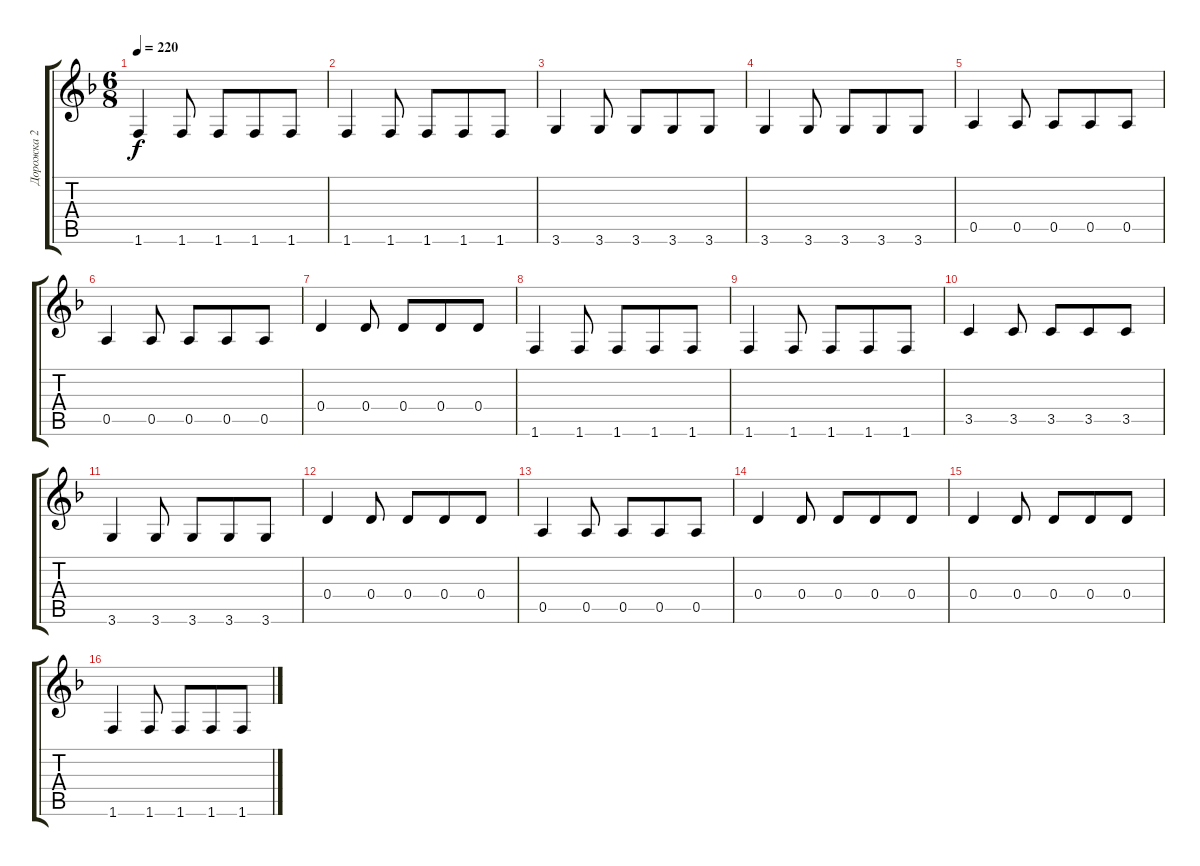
\track ("Дорожка 2" "Дорожка 2") {instrument electricbassfinger}
\staff {score tabs}
\tuning (E4 B3 G3 D3 A2 E2) {hide}
\ts (6 8)
\tempo 220
\clef g2
\ks dminor
1.6.4{dy f} 1.6.8 1.6.8 1.6.8 1.6.8 |
1.6.4 1.6.8 1.6.8 1.6.8 1.6.8 |
3.6.4 3.6.8 3.6.8 3.6.8 3.6.8 |
3.6.4 3.6.8 3.6.8 3.6.8 3.6.8 |
0.5.4 0.5.8 0.5.8 0.5.8 0.5.8 |
0.5.4 0.5.8 0.5.8 0.5.8 0.5.8 |
0.4.4 0.4.8 0.4.8 0.4.8 0.4.8 |
1.6.4 1.6.8 1.6.8 1.6.8 1.6.8 |
1.6.4 1.6.8 1.6.8 1.6.8 1.6.8 |
3.5.4 3.5.8 3.5.8 3.5.8 3.5.8 |
3.6.4 3.6.8 3.6.8 3.6.8 3.6.8 |
0.4.4 0.4.8 0.4.8 0.4.8 0.4.8 |
0.5.4 0.5.8 0.5.8 0.5.8 0.5.8 |
0.4.4 0.4.8 0.4.8 0.4.8 0.4.8 |
0.4.4 0.4.8 0.4.8 0.4.8 0.4.8 |
1.6.4 1.6.8 1.6.8 1.6.8 1.6.8
